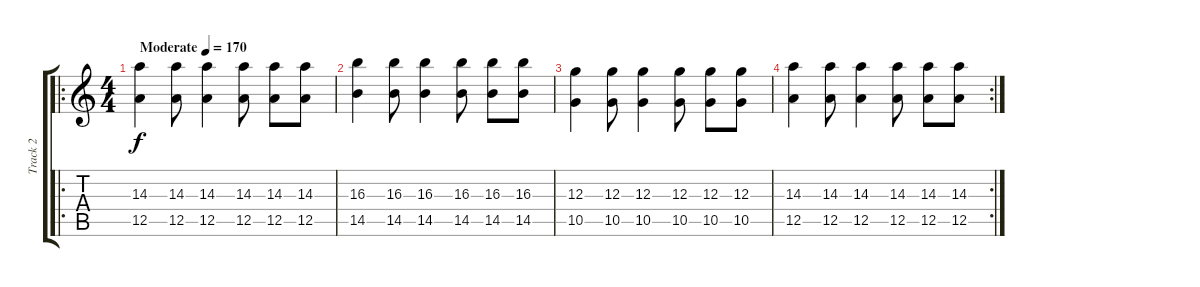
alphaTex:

\track ("Track 2" "Track 2") {instrument distortionguitar}
\staff {score tabs}
\tuning (E4 B3 G3 D3 A2 D2) {hide}
\ro
\ts (4 4)
\tempo (170 "Moderate")
\clef g2
\ks c
(14.3 12.5).4{dy f instrument distortionguitar} (14.3 12.5).8 (14.3 12.5).4 (14.3 12.5).8 (14.3 12.5).8 (14.3 12.5).8 |
(16.3 14.5).4 (16.3 14.5).8 (16.3 14.5).4 (16.3 14.5).8 (16.3 14.5).8 (16.3 14.5).8 |
(12.3 10.5).4 (12.3 10.5).8 (12.3 10.5).4 (12.3 10.5).8 (12.3 10.5).8 (12.3 10.5).8 |
\rc 2
(14.3 12.5).4 (14.3 12.5).8 (14.3 12.5).4 (14.3 12.5).8 (14.3 12.5).8 (14.3 12.5).8
